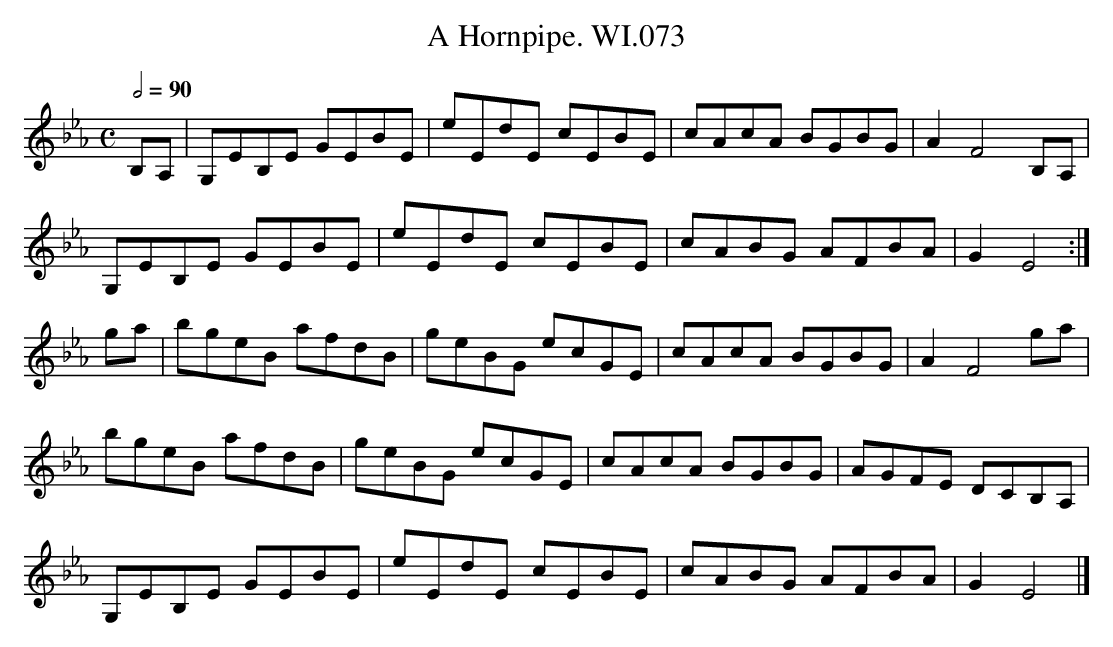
X:1
T:Hornpipe. WI.073, A
M:C
L:1/8
Q:1/2=90
K:Eb
B,A,|G,EB,E GEBE|eEdE cEBE|cAcA BGBG|A2F4B,A,|
G,EB,E GEBE|eEdE cEBE|cABG AFBA|G2E4:|
ga|bgeB afdB|geBG ecGE|cAcA BGBG|A2F4ga|
bgeB afdB|geBG ecGE|cAcA BGBG|AGFE DCB,A,|
G,EB,E GEBE|eEdE cEBE|cABG AFBA|G2E4|]
